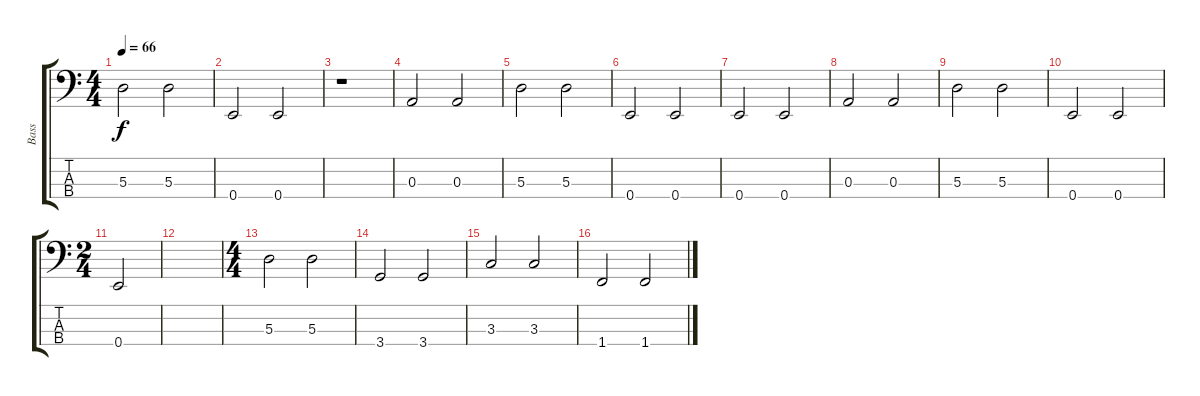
\track ("Bass" "Bass") {instrument electricbassfinger}
\staff {score tabs}
\tuning (G2 D2 A1 E1) {hide}
\ts (4 4)
\tempo 66
\clef f4
\ks c
5.3.2{dy f} 5.3.2 |
0.4.2 0.4.2 |
r.1 |
0.3.2 0.3.2 |
5.3.2 5.3.2 |
0.4.2 0.4.2 |
0.4.2 0.4.2 |
0.3.2 0.3.2 |
5.3.2 5.3.2 |
0.4.2 0.4.2 |
\ts (2 4)
0.4.2 |
|
\ts (4 4)
5.3.2 5.3.2 |
3.4.2 3.4.2 |
3.3.2 3.3.2 |
1.4.2 1.4.2
